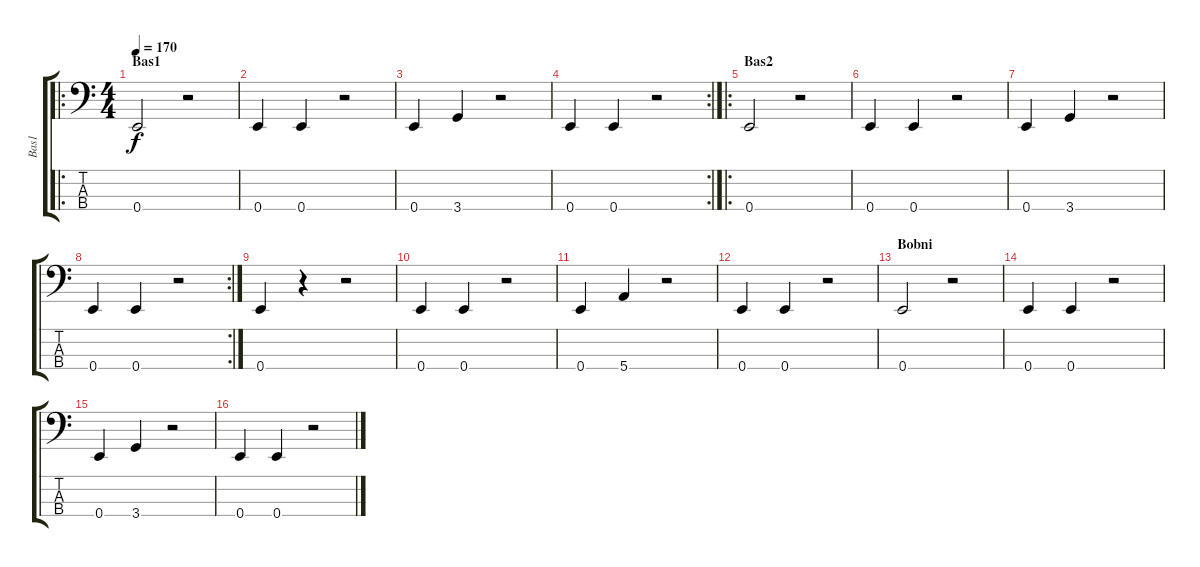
\track ("Bas1" "Bas1") {instrument electricbassfinger}
\staff {score tabs}
\tuning (G2 D2 A1 E1) {hide}
\ro
\ts (4 4)
\section ("" "Bas1")
\tempo 170
\clef f4
\ks c
0.4.2{dy f instrument electricbassfinger} r.2 |
0.4.4 0.4.4 r.2 |
0.4.4 3.4.4 r.2 |
\rc 2
0.4.4 0.4.4 r.2 |
\ro
\section ("" "Bas2")
0.4.2 r.2 |
0.4.4 0.4.4 r.2 |
0.4.4 3.4.4 r.2 |
\rc 2
0.4.4 0.4.4 r.2 |
0.4.4 r.4 r.2 |
0.4.4 0.4.4 r.2 |
0.4.4 5.4.4 r.2 |
0.4.4 0.4.4 r.2 |
\section ("" "Bobni")
0.4.2 r.2 |
0.4.4 0.4.4 r.2 |
0.4.4 3.4.4 r.2 |
0.4.4 0.4.4 r.2
